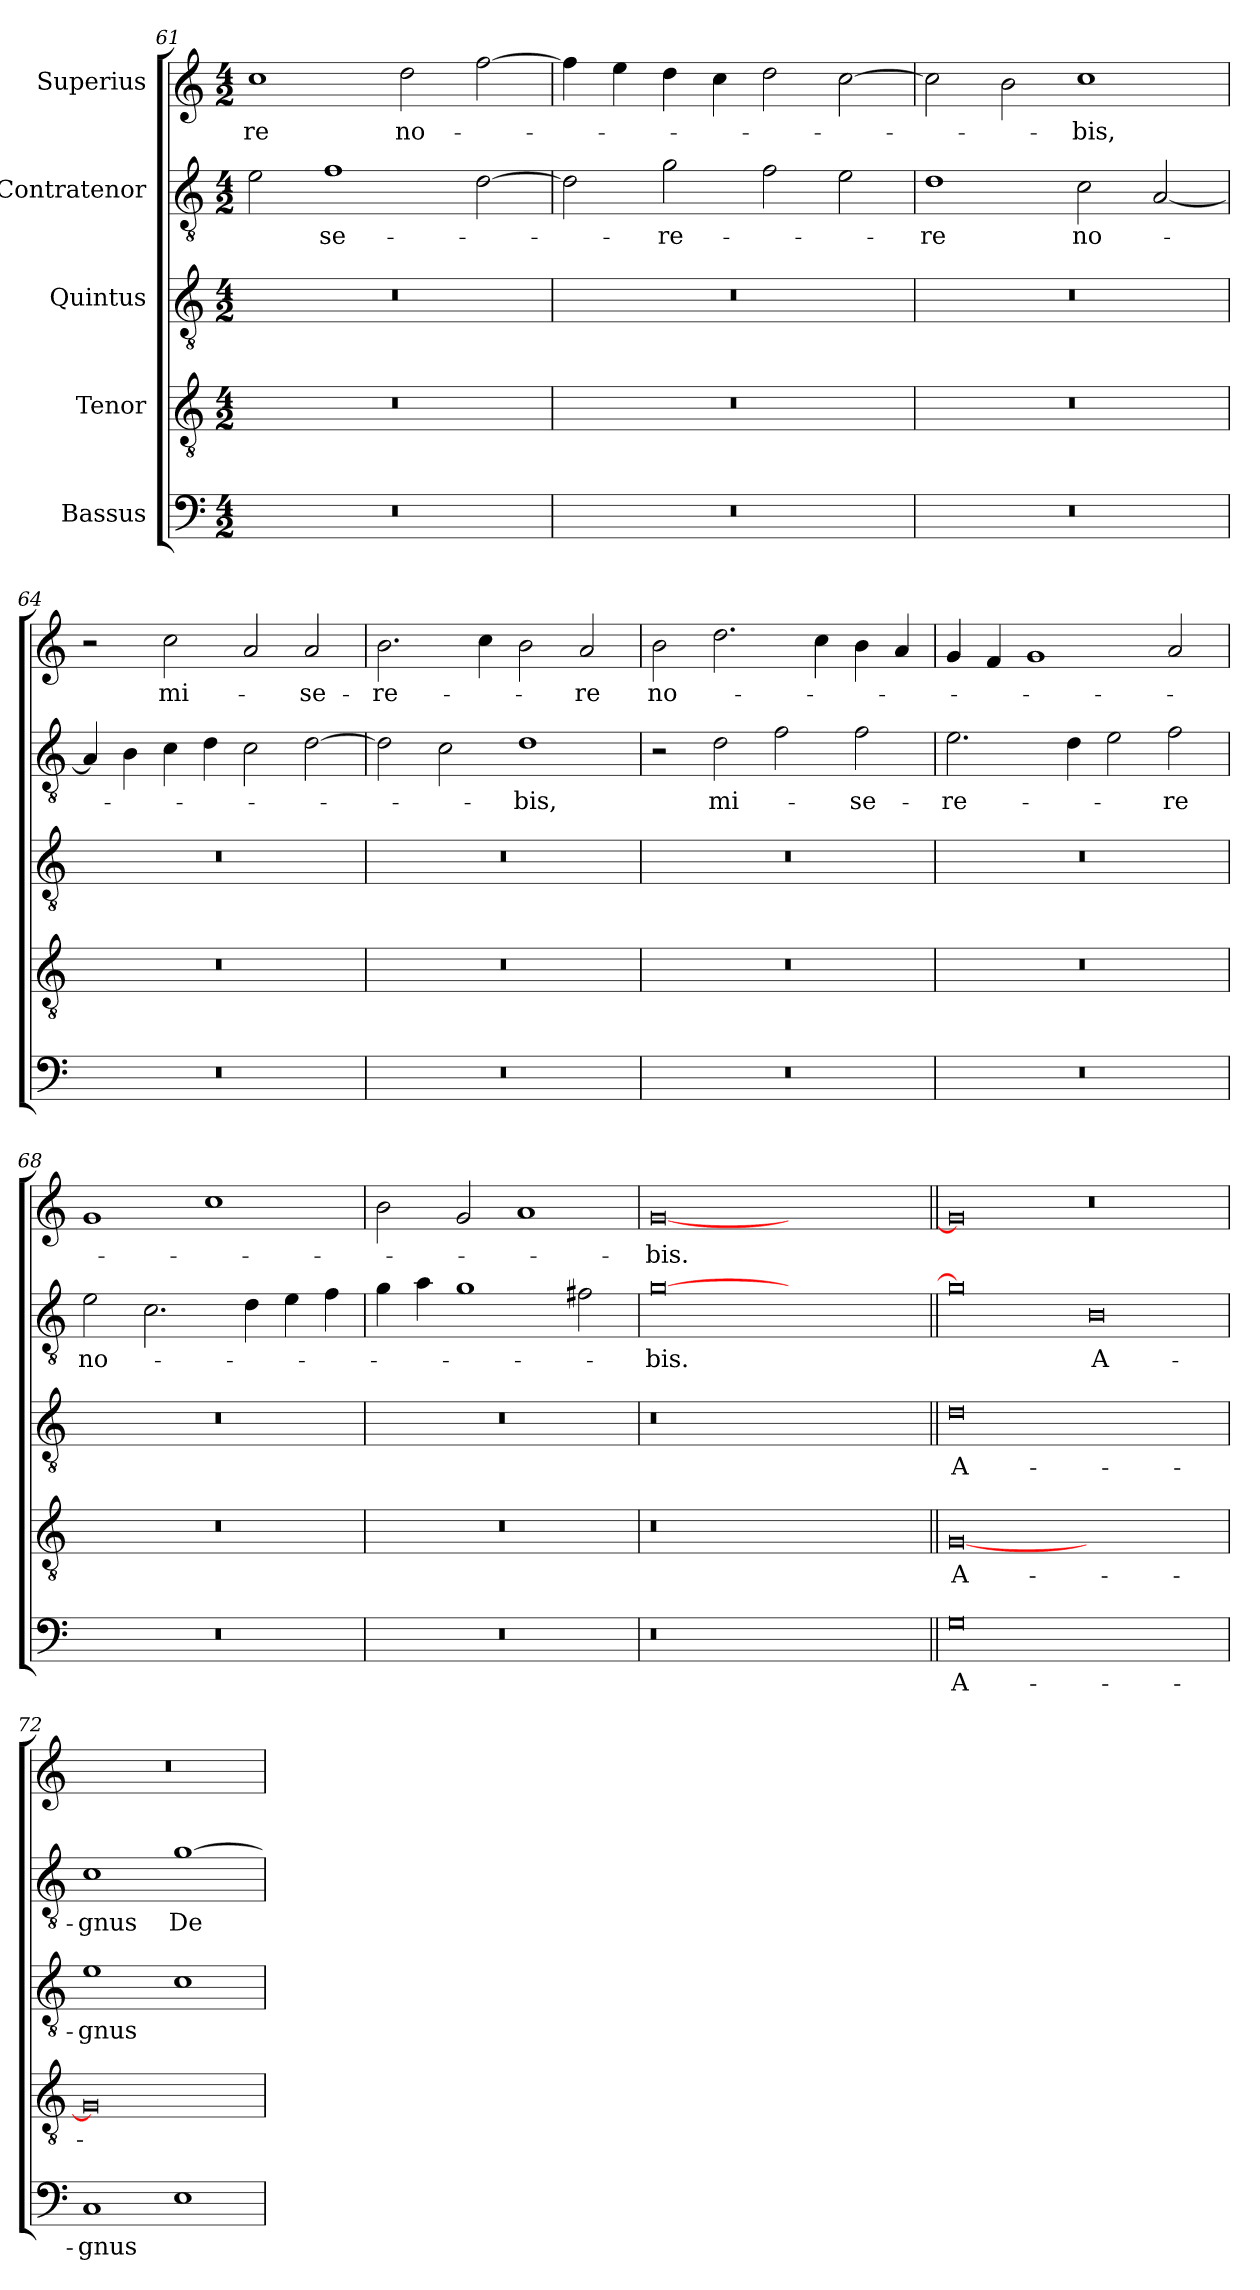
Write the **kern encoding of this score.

**kern	**text	**kern	**text	**kern	**text	**kern	**text	**kern	**text
*part5	*part5	*part4	*part4	*part3	*part3	*part2	*part2	*part1	*part1
*staff5	*staff5	*staff4	*staff4	*staff3	*staff3	*staff2	*staff2	*staff1	*staff1
*I"Bassus	*	*I"Tenor	*	*I"Quintus	*	*I"Contratenor	*	*I"Superius	*
*clefF4	*	*clefGv2	*	*clefGv2	*	*clefGv2	*	*clefG2	*
*k[]	*	*k[]	*	*k[]	*	*k[]	*	*k[]	*
*M4/2	*	*M4/2	*	*M4/2	*	*M4/2	*	*M4/2	*
=61	=61	=61	=61	=61	=61	=61	=61	=61	=61
0r	.	0r	.	0r	.	2e\	.	1cc\	-re
.	.	.	.	.	.	1f\	-se-	.	.
.	.	.	.	.	.	.	.	2dd\	no-
.	.	.	.	.	.	[2d\	.	[2ff\	.
=62	=62	=62	=62	=62	=62	=62	=62	=62	=62
0r	.	0r	.	0r	.	2d\]	.	4ff\]	.
.	.	.	.	.	.	.	.	4ee\	.
.	.	.	.	.	.	2g\	-re-	4dd\	.
.	.	.	.	.	.	.	.	4cc\	.
.	.	.	.	.	.	2f\	.	2dd\	.
.	.	.	.	.	.	2e\	.	[2cc\	.
=63	=63	=63	=63	=63	=63	=63	=63	=63	=63
0r	.	0r	.	0r	.	1d\	-re	2cc\]	.
.	.	.	.	.	.	.	.	2b\	.
.	.	.	.	.	.	2c\	no-	1cc\	-bis,
.	.	.	.	.	.	[2A/	.	.	.
=64	=64	=64	=64	=64	=64	=64	=64	=64	=64
0r	.	0r	.	0r	.	4A/]	.	2r	.
.	.	.	.	.	.	4B\	.	.	.
.	.	.	.	.	.	4c\	.	2cc\	mi-
.	.	.	.	.	.	4d\	.	.	.
.	.	.	.	.	.	2c\	.	2a/	.
.	.	.	.	.	.	[2d\	.	2a/	-se-
=65	=65	=65	=65	=65	=65	=65	=65	=65	=65
0r	.	0r	.	0r	.	2d\]	.	2.b\	-re-
.	.	.	.	.	.	2c\	.	.	.
.	.	.	.	.	.	.	.	4cc\	.
.	.	.	.	.	.	1d\	-bis,	2b\	.
.	.	.	.	.	.	.	.	2a/	-re
=66	=66	=66	=66	=66	=66	=66	=66	=66	=66
0r	.	0r	.	0r	.	2r	.	2b\	no-
.	.	.	.	.	.	2d\	mi-	2.dd\	.
.	.	.	.	.	.	2f\	.	.	.
.	.	.	.	.	.	.	.	4cc\	.
.	.	.	.	.	.	2f\	-se-	4b\	.
.	.	.	.	.	.	.	.	4a/	.
=67	=67	=67	=67	=67	=67	=67	=67	=67	=67
0r	.	0r	.	0r	.	2.e\	-re-	4g/	.
.	.	.	.	.	.	.	.	4f/	.
.	.	.	.	.	.	.	.	1g/	.
.	.	.	.	.	.	4d\	.	.	.
.	.	.	.	.	.	2e\	.	.	.
.	.	.	.	.	.	2f\	-re	2a/	.
=68	=68	=68	=68	=68	=68	=68	=68	=68	=68
0r	.	0r	.	0r	.	2e\	no-	1g/	.
.	.	.	.	.	.	2.c\	.	.	.
.	.	.	.	.	.	.	.	1cc\	.
.	.	.	.	.	.	4d\	.	.	.
.	.	.	.	.	.	4e\	.	.	.
.	.	.	.	.	.	4f\	.	.	.
=69	=69	=69	=69	=69	=69	=69	=69	=69	=69
0r	.	0r	.	0r	.	4g\	.	2b\	.
.	.	.	.	.	.	4a\	.	.	.
.	.	.	.	.	.	1g\	.	2g/	.
.	.	.	.	.	.	.	.	1a/	.
.	.	.	.	.	.	2f#X\	.	.	.
=70	=70	=70	=70	=70	=70	=70	=70	=70	=70
0r	.	0r	.	0r	.	[0g\	-bis.	[0g/	bis.
0ryy	.	0ryy	.	0ryy	.	0ryy	.	0ryy	.
=71||	=71||	=71||	=71||	=71||	=71||	=71||	=71||	=71||	=71||
0G\	A-	[0G/	A-	0d\	A-	0g\]	.	0g/]	.
0ryy	.	0ryy	.	0ryy	.	0B\	A-	0r	.
=72	=72	=72	=72	=72	=72	=72	=72	=72	=72
1C/	-gnus	0G/]	.	1e\	-gnus	1c\	-gnus	0r	.
1E\	.	.	.	1c\	.	[1g\	De-	.	.
=	=	=	=	=	=	=	=	=	=
*-	*-	*-	*-	*-	*-	*-	*-	*-	*-
